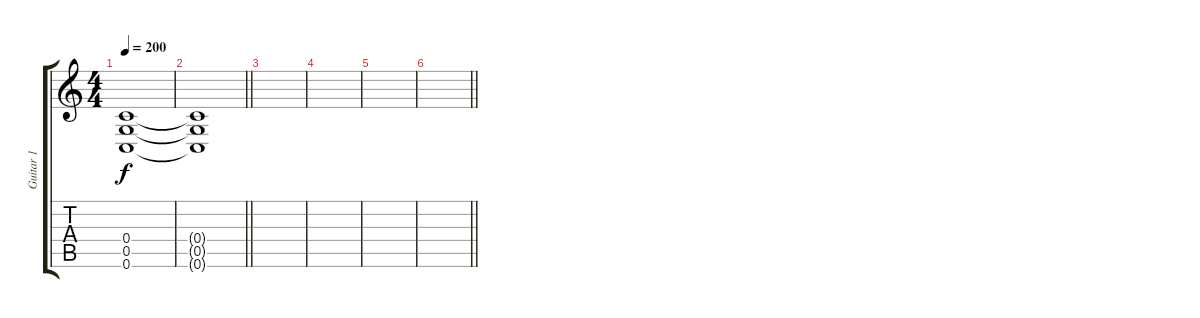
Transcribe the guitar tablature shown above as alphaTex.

\track ("Guitar 1" "Guitar 1") {instrument distortionguitar}
\staff {score tabs}
\tuning (D4 A3 F3 C3 G2 C2) {hide}
\ts (4 4)
\tempo 200
\clef g2
\ks c
(0.4{t} 0.5{t} 0.6{t}).1{dy f} |
\barLineRight lightlight
(0.4{t} 0.5{t} 0.6{t}).1 |
|
|
|
\barLineRight lightlight
